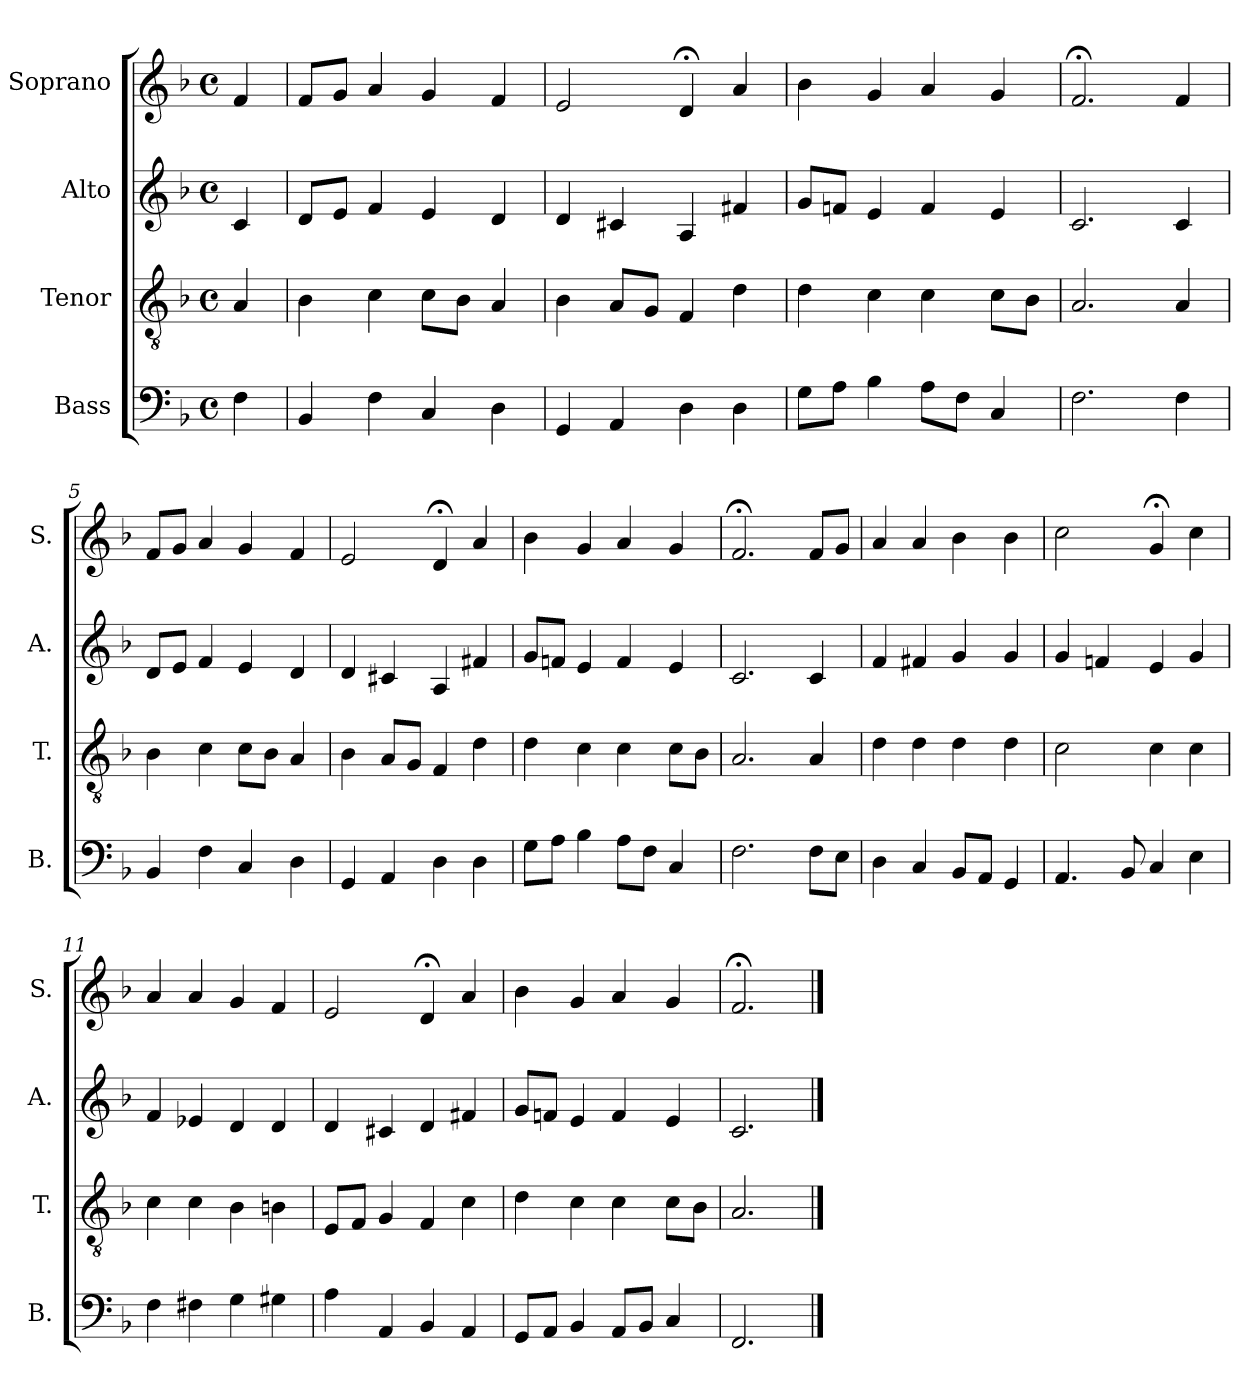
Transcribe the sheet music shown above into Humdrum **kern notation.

**kern	**kern	**kern	**kern
*part4	*part3	*part2	*part1
*staff4	*staff3	*staff2	*staff1
*I"Bass	*I"Tenor	*I"Alto	*I"Soprano
*I'B.	*I'T.	*I'A.	*I'S.
*clefF4	*clefGv2	*clefG2	*clefG2
*k[b-]	*k[b-]	*k[b-]	*k[b-]
*d:	*d:	*d:	*d:
*M4/4	*M4/4	*M4/4	*M4/4
*met(c)	*met(c)	*met(c)	*met(c)
=	=	=	=
4F\	4A/	4c/	4f/
=1	=1	=1	=1
4BB-/	4B-\	8d/L	8f/L
.	.	8e/J	8g/J
4F\	4c\	4f/	4a/
4C/	8c\L	4e/	4g/
.	8B-\J	.	.
4D\	4A/	4d/	4f/
=2	=2	=2	=2
4GG/	4B-\	4d/	2e/
4AA/	8A/L	4c#X/	.
.	8G/J	.	.
4D\	4F/	4A/	4d;</
4D\	4d\	4f#X/	4a/
=3	=3	=3	=3
8G\L	4d\	8g/L	4b-\
8A\J	.	8fn/J	.
4B-\	4c\	4e/	4g/
8A\L	4c\	4f/	4a/
8F\J	.	.	.
4C/	8c\L	4e/	4g/
.	8B-\J	.	.
=4	=4	=4	=4
2.F\	2.A/	2.c/	2.f;</
4F\	4A/	4c/	4f/
!!LO:LB:g=z
=5	=5	=5	=5
4BB-/	4B-\	8d/L	8f/L
.	.	8e/J	8g/J
4F\	4c\	4f/	4a/
4C/	8c\L	4e/	4g/
.	8B-\J	.	.
4D\	4A/	4d/	4f/
=6	=6	=6	=6
4GG/	4B-\	4d/	2e/
4AA/	8A/L	4c#X/	.
.	8G/J	.	.
4D\	4F/	4A/	4d;</
4D\	4d\	4f#X/	4a/
=7	=7	=7	=7
8G\L	4d\	8g/L	4b-\
8A\J	.	8fn/J	.
4B-\	4c\	4e/	4g/
8A\L	4c\	4f/	4a/
8F\J	.	.	.
4C/	8c\L	4e/	4g/
.	8B-\J	.	.
=8	=8	=8	=8
2.F\	2.A/	2.c/	2.f;</
8F\L	4A/	4c/	8f/L
8E\J	.	.	8g/J
=9	=9	=9	=9
4D\	4d\	4f/	4a/
4C/	4d\	4f#X/	4a/
8BB-/L	4d\	4g/	4b-\
8AA/J	.	.	.
4GG/	4d\	4g/	4b-\
!!LO:LB:g=z
=10	=10	=10	=10
4.AA/	2c\	4g/	2cc\
.	.	4fn/	.
8BB-/	.	.	.
4C/	4c\	4e/	4g;</
4E\	4c\	4g/	4cc\
=11	=11	=11	=11
4F\	4c\	4f/	4a/
4F#X\	4c\	4e-X/	4a/
4G\	4B-\	4d/	4g/
4G#X\	4Bn\	4d/	4f/
=12	=12	=12	=12
4A\	8E/L	4d/	2e/
.	8F/J	.	.
4AA/	4G/	4c#X/	.
4BB-/	4F/	4d/	4d;</
4AA/	4c\	4f#X/	4a/
=13	=13	=13	=13
8GG/L	4d\	8g/L	4b-\
8AA/J	.	8fn/J	.
4BB-/	4c\	4e/	4g/
8AA/L	4c\	4f/	4a/
8BB-/J	.	.	.
4C/	8c\L	4e/	4g/
.	8B-\J	.	.
=14	=14	=14	=14
2.FF/	2.A/	2.c/	2.f;</
==	==	==	==
*-	*-	*-	*-
